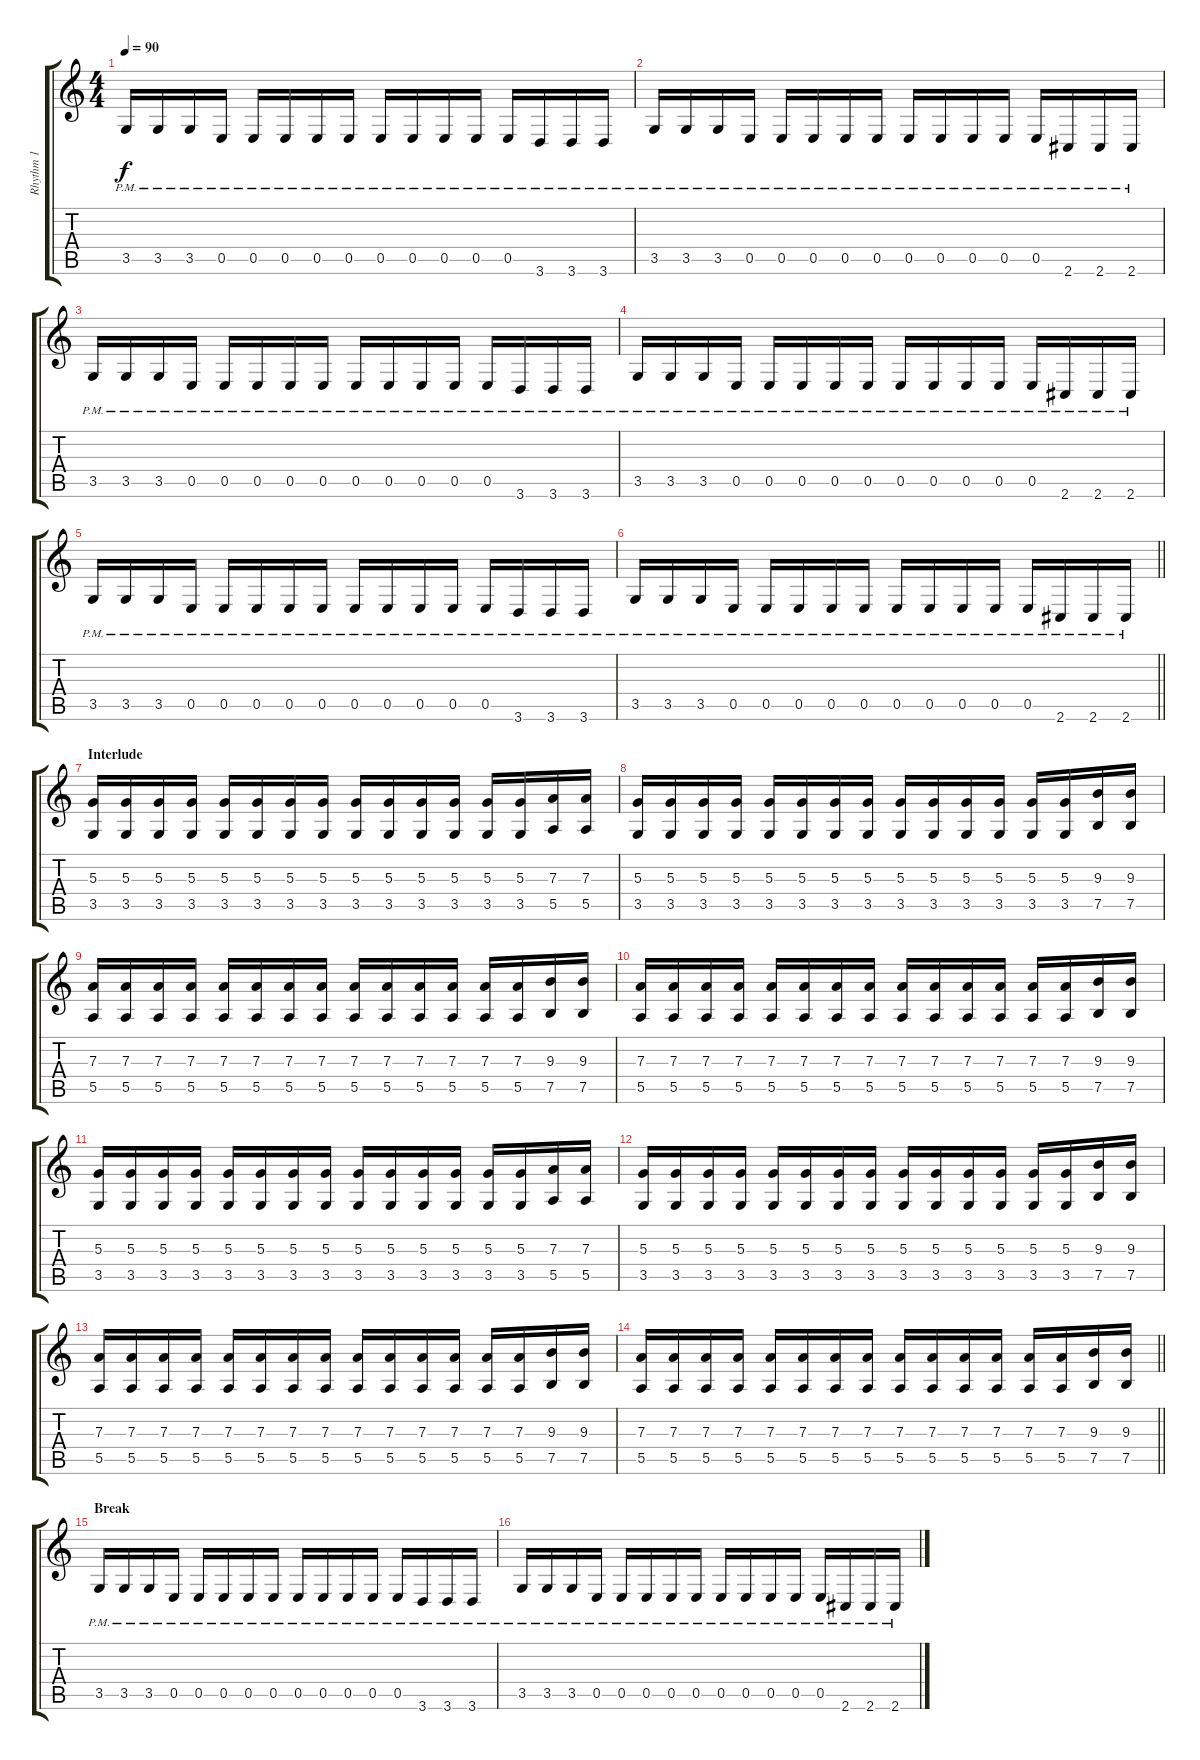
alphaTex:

\track ("Rhythm 1" "Rhythm 1") {instrument distortionguitar}
\staff {score tabs}
\tuning (B3 Gb3 D3 A2 E2 B1) {hide}
\ts (4 4)
\tempo 90
\clef g2
\ks c
3.5{pm}.16{dy f} 3.5{pm}.16 3.5{pm}.16 0.5{pm}.16 0.5{pm}.16 0.5{pm}.16 0.5{pm}.16 0.5{pm}.16 0.5{pm}.16 0.5{pm}.16 0.5{pm}.16 0.5{pm}.16 0.5{pm}.16 3.6{pm}.16 3.6{pm}.16 3.6{pm}.16 |
3.5{pm}.16 3.5{pm}.16 3.5{pm}.16 0.5{pm}.16 0.5{pm}.16 0.5{pm}.16 0.5{pm}.16 0.5{pm}.16 0.5{pm}.16 0.5{pm}.16 0.5{pm}.16 0.5{pm}.16 0.5{pm}.16 2.6{pm}.16 2.6{pm}.16 2.6{pm}.16 |
3.5{pm}.16 3.5{pm}.16 3.5{pm}.16 0.5{pm}.16 0.5{pm}.16 0.5{pm}.16 0.5{pm}.16 0.5{pm}.16 0.5{pm}.16 0.5{pm}.16 0.5{pm}.16 0.5{pm}.16 0.5{pm}.16 3.6{pm}.16 3.6{pm}.16 3.6{pm}.16 |
3.5{pm}.16 3.5{pm}.16 3.5{pm}.16 0.5{pm}.16 0.5{pm}.16 0.5{pm}.16 0.5{pm}.16 0.5{pm}.16 0.5{pm}.16 0.5{pm}.16 0.5{pm}.16 0.5{pm}.16 0.5{pm}.16 2.6{pm}.16 2.6{pm}.16 2.6{pm}.16 |
3.5{pm}.16 3.5{pm}.16 3.5{pm}.16 0.5{pm}.16 0.5{pm}.16 0.5{pm}.16 0.5{pm}.16 0.5{pm}.16 0.5{pm}.16 0.5{pm}.16 0.5{pm}.16 0.5{pm}.16 0.5{pm}.16 3.6{pm}.16 3.6{pm}.16 3.6{pm}.16 |
\barLineRight lightlight
3.5{pm}.16 3.5{pm}.16 3.5{pm}.16 0.5{pm}.16 0.5{pm}.16 0.5{pm}.16 0.5{pm}.16 0.5{pm}.16 0.5{pm}.16 0.5{pm}.16 0.5{pm}.16 0.5{pm}.16 0.5{pm}.16 2.6{pm}.16 2.6{pm}.16 2.6{pm}.16 |
\section ("" "Interlude")
(5.3 3.5).16 (5.3 3.5).16 (5.3 3.5).16 (5.3 3.5).16 (5.3 3.5).16 (5.3 3.5).16 (5.3 3.5).16 (5.3 3.5).16 (5.3 3.5).16 (5.3 3.5).16 (5.3 3.5).16 (5.3 3.5).16 (5.3 3.5).16 (5.3 3.5).16 (7.3 5.5).16 (7.3 5.5).16 |
(5.3 3.5).16 (5.3 3.5).16 (5.3 3.5).16 (5.3 3.5).16 (5.3 3.5).16 (5.3 3.5).16 (5.3 3.5).16 (5.3 3.5).16 (5.3 3.5).16 (5.3 3.5).16 (5.3 3.5).16 (5.3 3.5).16 (5.3 3.5).16 (5.3 3.5).16 (9.3 7.5).16 (9.3 7.5).16 |
(7.3 5.5).16 (7.3 5.5).16 (7.3 5.5).16 (7.3 5.5).16 (7.3 5.5).16 (7.3 5.5).16 (7.3 5.5).16 (7.3 5.5).16 (7.3 5.5).16 (7.3 5.5).16 (7.3 5.5).16 (7.3 5.5).16 (7.3 5.5).16 (7.3 5.5).16 (9.3 7.5).16 (9.3 7.5).16 |
(7.3 5.5).16 (7.3 5.5).16 (7.3 5.5).16 (7.3 5.5).16 (7.3 5.5).16 (7.3 5.5).16 (7.3 5.5).16 (7.3 5.5).16 (7.3 5.5).16 (7.3 5.5).16 (7.3 5.5).16 (7.3 5.5).16 (7.3 5.5).16 (7.3 5.5).16 (9.3 7.5).16 (9.3 7.5).16 |
(5.3 3.5).16 (5.3 3.5).16 (5.3 3.5).16 (5.3 3.5).16 (5.3 3.5).16 (5.3 3.5).16 (5.3 3.5).16 (5.3 3.5).16 (5.3 3.5).16 (5.3 3.5).16 (5.3 3.5).16 (5.3 3.5).16 (5.3 3.5).16 (5.3 3.5).16 (7.3 5.5).16 (7.3 5.5).16 |
(5.3 3.5).16 (5.3 3.5).16 (5.3 3.5).16 (5.3 3.5).16 (5.3 3.5).16 (5.3 3.5).16 (5.3 3.5).16 (5.3 3.5).16 (5.3 3.5).16 (5.3 3.5).16 (5.3 3.5).16 (5.3 3.5).16 (5.3 3.5).16 (5.3 3.5).16 (9.3 7.5).16 (9.3 7.5).16 |
(7.3 5.5).16 (7.3 5.5).16 (7.3 5.5).16 (7.3 5.5).16 (7.3 5.5).16 (7.3 5.5).16 (7.3 5.5).16 (7.3 5.5).16 (7.3 5.5).16 (7.3 5.5).16 (7.3 5.5).16 (7.3 5.5).16 (7.3 5.5).16 (7.3 5.5).16 (9.3 7.5).16 (9.3 7.5).16 |
\barLineRight lightlight
(7.3 5.5).16 (7.3 5.5).16 (7.3 5.5).16 (7.3 5.5).16 (7.3 5.5).16 (7.3 5.5).16 (7.3 5.5).16 (7.3 5.5).16 (7.3 5.5).16 (7.3 5.5).16 (7.3 5.5).16 (7.3 5.5).16 (7.3 5.5).16 (7.3 5.5).16 (9.3 7.5).16 (9.3 7.5).16 |
\section ("" "Break")
3.5{pm}.16 3.5{pm}.16 3.5{pm}.16 0.5{pm}.16 0.5{pm}.16 0.5{pm}.16 0.5{pm}.16 0.5{pm}.16 0.5{pm}.16 0.5{pm}.16 0.5{pm}.16 0.5{pm}.16 0.5{pm}.16 3.6{pm}.16 3.6{pm}.16 3.6{pm}.16 |
3.5{pm}.16 3.5{pm}.16 3.5{pm}.16 0.5{pm}.16 0.5{pm}.16 0.5{pm}.16 0.5{pm}.16 0.5{pm}.16 0.5{pm}.16 0.5{pm}.16 0.5{pm}.16 0.5{pm}.16 0.5{pm}.16 2.6{pm}.16 2.6{pm}.16 2.6{pm}.16
